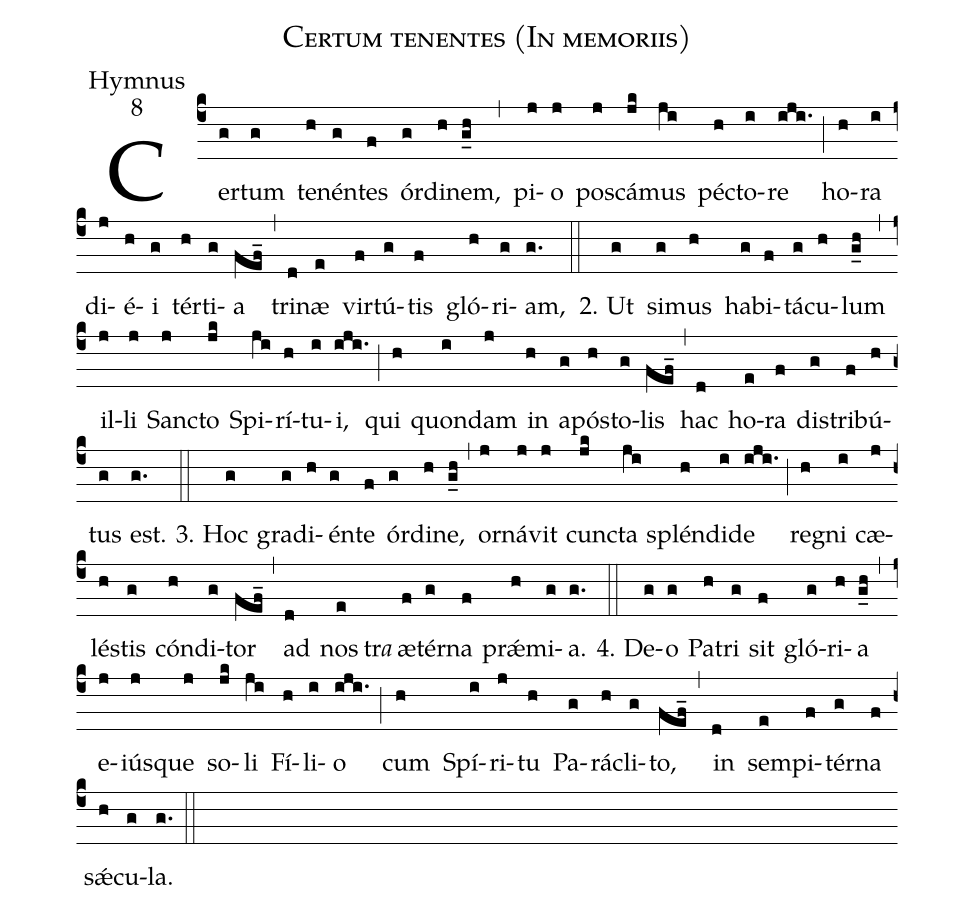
name:Certum tenentes (In memoriis);
office-part:Hymnus;
mode:8;
%%
(c4)Cer(g)tum(g) te(h)nén(g)tes(f) ór(g)di(h)nem,(g_h) (,)
pi(j)o(j) pos(j)cá(jk)mus(ji) péc(h)to(i)re(iji.) (;)
ho(h)ra(i) di(j)é(h)i(g) tér(h)ti(g)a(fef_) (,)
tri(d)næ(e) vir(f)tú(g)tis(f) gló(h)ri(g)am,(g.) (::)
2. Ut(g) si(g)mus(h) ha(g)bi(f)tá(g)cu(h)lum(g_h) (,)
il(j)li(j) Sanc(j)to(jk) Spi(ji)rí(h)tu(i)i,(iji.) (;)
qui(h) quon(i)dam(j) in(h) a(g)pós(h)to(g)lis(fef_) (,)
hac(d) ho(e)ra(f) dis(g)tri(f)bú(h)tus(g) est.(g.) (::)

3. Hoc(g) gra(g)di(h)én(g)te(f) ór(g)di(h)ne,(g_h) (,)
or(j)ná(j)vit(j) cunc(jk)ta(ji) splén(h)di(i)de(iji.) (;)
re(h)gni(i) cæ(j)lés(h)tis(g) cón(h)di(g)tor(fef_) (,)
ad(d) nos(e)tr<i>a</i>() æ(f)tér(g)na(f) prǽ(h)mi(g)a.(g.) (::)

4. De(g)o(g) Pa(h)tri(g) sit(f) gló(g)ri(h)a(g_h) (,)
e(j)iús(j)que(j) so(jk)li(ji) Fí(h)li(i)o(iji.) (;)
cum(h) Spí(i)ri(j)tu(h) Pa(g)rá(h)cli(g)to,(fef_) (,)
in(d) sem(e)pi(f)tér(g)na(f) sǽ(h)cu(g)la.(g.) (::)
